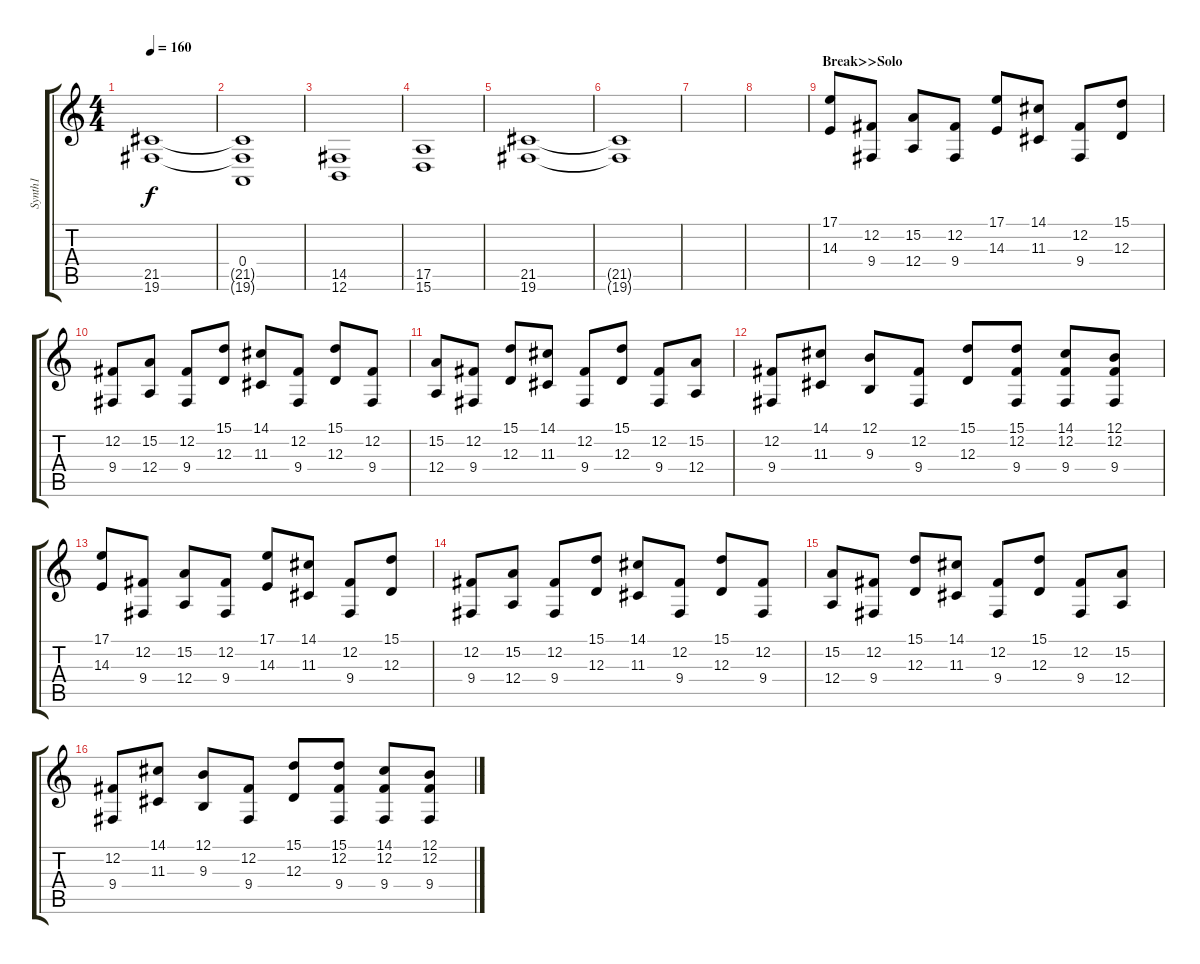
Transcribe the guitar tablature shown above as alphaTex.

\track ("Synth1" "Synth1") {instrument synthstrings1}
\staff {score tabs}
\tuning (B3 Gb3 D3 A2 E2 B1) {hide}
\ts (4 4)
\tempo 160
\clef g2
\ks c
(21.5 19.6).1{dy f} |
(0.4 21.5{t} 19.6{t}).1 |
(14.5 12.6).1 |
(17.5 15.6).1 |
(21.5 19.6).1 |
(21.5{t} 19.6{t}).1 |
|
|
\section ("" "Break>>Solo")
(17.1 14.3).8{volume 16} (12.2 9.4).8 (15.2 12.4).8 (12.2 9.4).8 (17.1 14.3).8 (14.1 11.3).8 (12.2 9.4).8 (15.1 12.3).8 |
(12.2 9.4).8 (15.2 12.4).8 (12.2 9.4).8 (15.1 12.3).8 (14.1 11.3).8 (12.2 9.4).8 (15.1 12.3).8 (12.2 9.4).8 |
(15.2 12.4).8 (12.2 9.4).8 (15.1 12.3).8 (14.1 11.3).8 (12.2 9.4).8 (15.1 12.3).8 (12.2 9.4).8 (15.2 12.4).8 |
(12.2 9.4).8 (14.1 11.3).8 (12.1 9.3).8 (12.2 9.4).8 (15.1 12.3).8 (15.1 12.2 9.4).8 (14.1 12.2 9.4).8 (12.1 12.2 9.4).8 |
(17.1 14.3).8 (12.2 9.4).8 (15.2 12.4).8 (12.2 9.4).8 (17.1 14.3).8 (14.1 11.3).8 (12.2 9.4).8 (15.1 12.3).8 |
(12.2 9.4).8 (15.2 12.4).8 (12.2 9.4).8 (15.1 12.3).8 (14.1 11.3).8 (12.2 9.4).8 (15.1 12.3).8 (12.2 9.4).8 |
(15.2 12.4).8 (12.2 9.4).8 (15.1 12.3).8 (14.1 11.3).8 (12.2 9.4).8 (15.1 12.3).8 (12.2 9.4).8 (15.2 12.4).8 |
(12.2 9.4).8 (14.1 11.3).8 (12.1 9.3).8 (12.2 9.4).8 (15.1 12.3).8 (15.1 12.2 9.4).8 (14.1 12.2 9.4).8 (12.1 12.2 9.4).8
